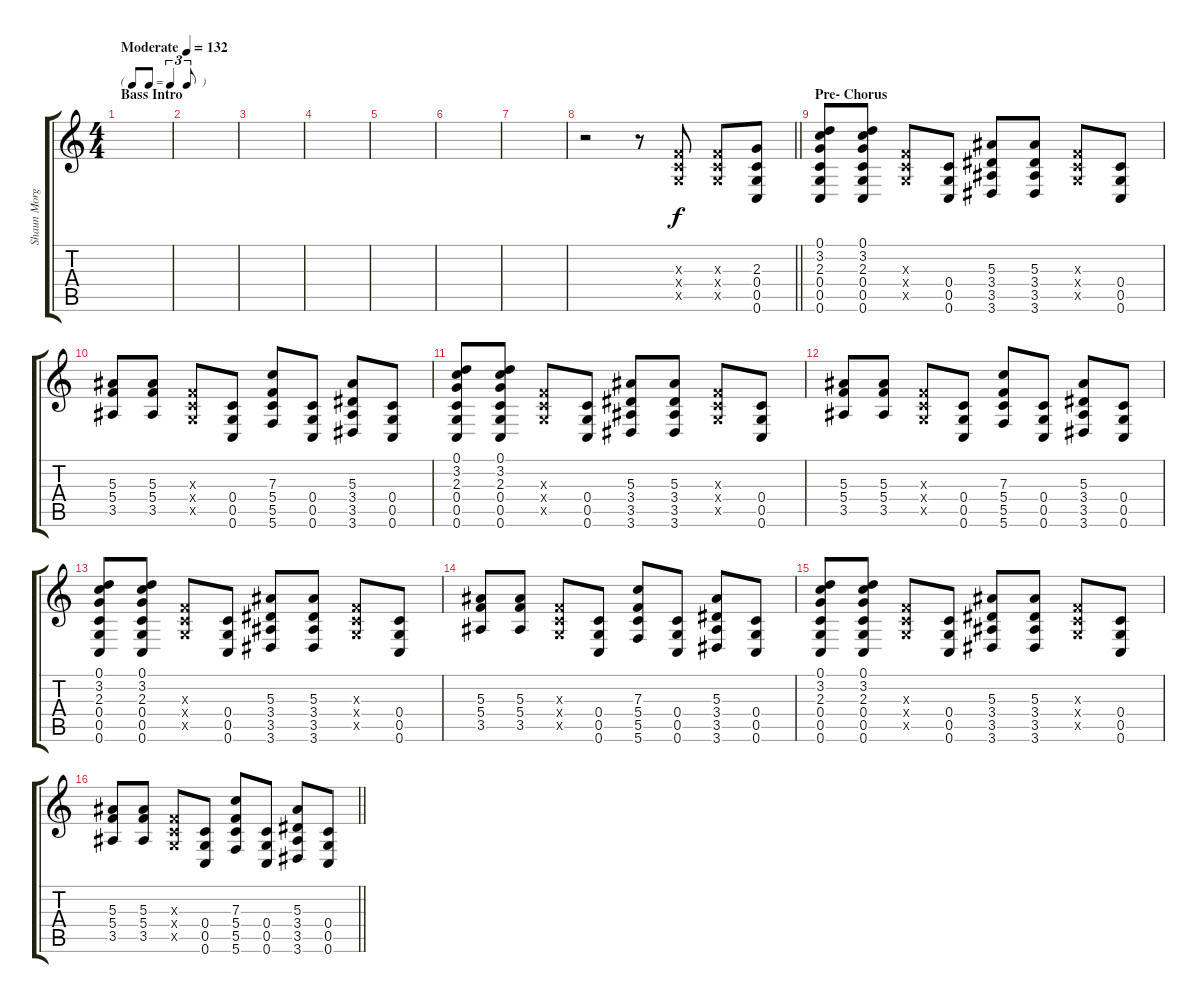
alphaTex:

\track ("Shaun Morgan" "Shaun Morg") {instrument distortionguitar}
\staff {score tabs}
\tuning (D4 A3 F3 C3 G2 C2) {hide}
\ts (4 4)
\tf triplet8th
\section ("" "Bass Intro")
\tempo (132 "Moderate")
\clef g2
\ks c
|
|
|
|
|
|
|
\barLineRight lightlight
r.2 r.8 (0.3{x} 0.4{x} 0.5{x}).8 (0.3{x} 0.4{x} 0.5{x}).8 (2.3 0.4 0.5 0.6).8 |
\section ("" "Pre- Chorus")
(0.1 3.2 2.3 0.4 0.5 0.6).8 (0.1 3.2 2.3 0.4 0.5 0.6).8 (0.3{x} 0.4{x} 0.5{x}).8 (0.4 0.5 0.6).8 (5.3 3.4 3.5 3.6).8 (5.3 3.4 3.5 3.6).8 (0.3{x} 0.4{x} 0.5{x}).8 (0.4 0.5 0.6).8 |
(5.3 5.4 3.5).8 (5.3 5.4 3.5).8 (0.3{x} 0.4{x} 0.5{x}).8 (0.4 0.5 0.6).8 (7.3 5.4 5.5 5.6).8 (0.4 0.5 0.6).8 (5.3 3.4 3.5 3.6).8 (0.4 0.5 0.6).8 |
(0.1 3.2 2.3 0.4 0.5 0.6).8 (0.1 3.2 2.3 0.4 0.5 0.6).8 (0.3{x} 0.4{x} 0.5{x}).8 (0.4 0.5 0.6).8 (5.3 3.4 3.5 3.6).8 (5.3 3.4 3.5 3.6).8 (0.3{x} 0.4{x} 0.5{x}).8 (0.4 0.5 0.6).8 |
(5.3 5.4 3.5).8 (5.3 5.4 3.5).8 (0.3{x} 0.4{x} 0.5{x}).8 (0.4 0.5 0.6).8 (7.3 5.4 5.5 5.6).8 (0.4 0.5 0.6).8 (5.3 3.4 3.5 3.6).8 (0.4 0.5 0.6).8 |
(0.1 3.2 2.3 0.4 0.5 0.6).8 (0.1 3.2 2.3 0.4 0.5 0.6).8 (0.3{x} 0.4{x} 0.5{x}).8 (0.4 0.5 0.6).8 (5.3 3.4 3.5 3.6).8 (5.3 3.4 3.5 3.6).8 (0.3{x} 0.4{x} 0.5{x}).8 (0.4 0.5 0.6).8 |
(5.3 5.4 3.5).8 (5.3 5.4 3.5).8 (0.3{x} 0.4{x} 0.5{x}).8 (0.4 0.5 0.6).8 (7.3 5.4 5.5 5.6).8 (0.4 0.5 0.6).8 (5.3 3.4 3.5 3.6).8 (0.4 0.5 0.6).8 |
(0.1 3.2 2.3 0.4 0.5 0.6).8 (0.1 3.2 2.3 0.4 0.5 0.6).8 (0.3{x} 0.4{x} 0.5{x}).8 (0.4 0.5 0.6).8 (5.3 3.4 3.5 3.6).8 (5.3 3.4 3.5 3.6).8 (0.3{x} 0.4{x} 0.5{x}).8 (0.4 0.5 0.6).8 |
\barLineRight lightlight
(5.3 5.4 3.5).8 (5.3 5.4 3.5).8 (0.3{x} 0.4{x} 0.5{x}).8 (0.4 0.5 0.6).8 (7.3 5.4 5.5 5.6).8 (0.4 0.5 0.6).8 (5.3 3.4 3.5 3.6).8 (0.4 0.5 0.6).8
